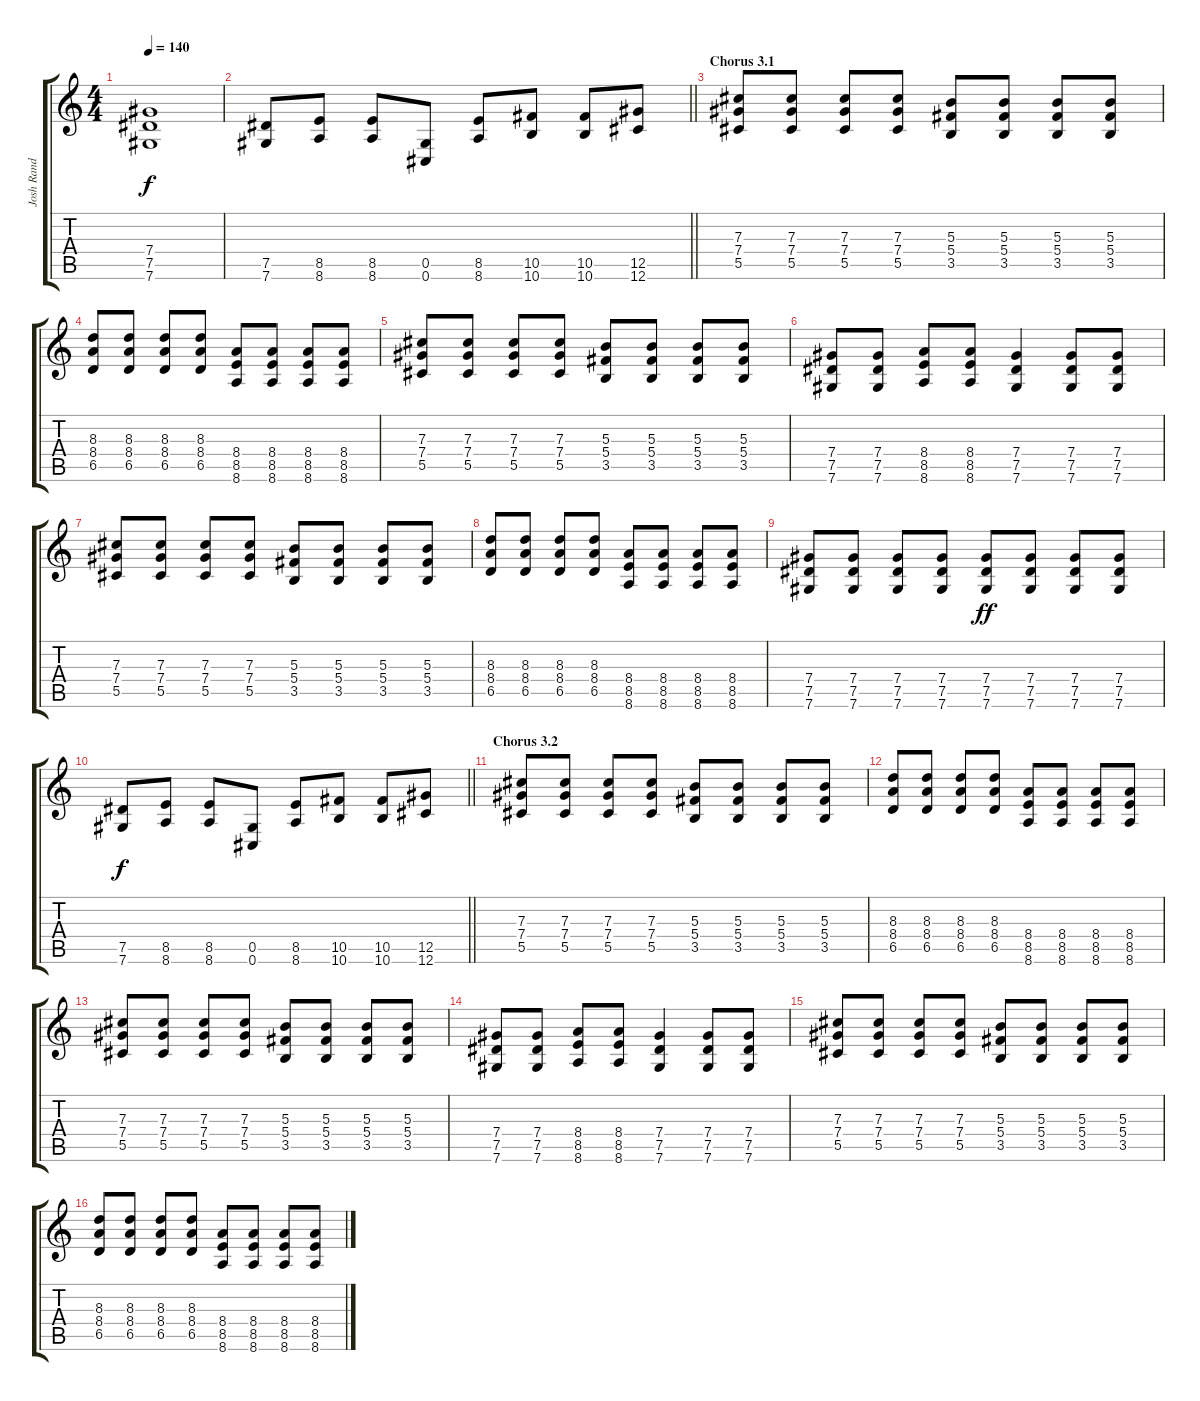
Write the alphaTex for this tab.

\track ("Josh Rand" "Josh Rand") {instrument distortionguitar}
\staff {score tabs}
\tuning (Eb4 Bb3 Gb3 Db3 Ab2 Db2) {hide}
\ts (4 4)
\tempo 140
\clef g2
\ks c
(7.4 7.5 7.6).1{dy f} |
\barLineRight lightlight
(7.5 7.6).8 (8.5 8.6).8 (8.5 8.6).8 (0.5 0.6).8 (8.5 8.6).8 (10.5 10.6).8 (10.5 10.6).8 (12.5 12.6).8 |
\section ("" "Chorus 3.1")
(7.3 7.4 5.5).8 (7.3 7.4 5.5).8 (7.3 7.4 5.5).8 (7.3 7.4 5.5).8 (5.3 5.4 3.5).8 (5.3 5.4 3.5).8 (5.3 5.4 3.5).8 (5.3 5.4 3.5).8 |
(8.3 8.4 6.5).8 (8.3 8.4 6.5).8 (8.3 8.4 6.5).8 (8.3 8.4 6.5).8 (8.4 8.5 8.6).8 (8.4 8.5 8.6).8 (8.4 8.5 8.6).8 (8.4 8.5 8.6).8 |
(7.3 7.4 5.5).8 (7.3 7.4 5.5).8 (7.3 7.4 5.5).8 (7.3 7.4 5.5).8 (5.3 5.4 3.5).8 (5.3 5.4 3.5).8 (5.3 5.4 3.5).8 (5.3 5.4 3.5).8 |
(7.4 7.5 7.6).8 (7.4 7.5 7.6).8 (8.4 8.5 8.6).8 (8.4 8.5 8.6).8 (7.4 7.5 7.6).4 (7.4 7.5 7.6).8 (7.4 7.5 7.6).8 |
(7.3 7.4 5.5).8 (7.3 7.4 5.5).8 (7.3 7.4 5.5).8 (7.3 7.4 5.5).8 (5.3 5.4 3.5).8 (5.3 5.4 3.5).8 (5.3 5.4 3.5).8 (5.3 5.4 3.5).8 |
(8.3 8.4 6.5).8 (8.3 8.4 6.5).8 (8.3 8.4 6.5).8 (8.3 8.4 6.5).8 (8.4 8.5 8.6).8 (8.4 8.5 8.6).8 (8.4 8.5 8.6).8 (8.4 8.5 8.6).8 |
(7.4 7.5 7.6).8 (7.4 7.5 7.6).8 (7.4 7.5 7.6).8 (7.4 7.5 7.6).8 (7.4 7.5 7.6).8{dy ff} (7.4 7.5 7.6).8 (7.4 7.5 7.6).8 (7.4 7.5 7.6).8 |
\barLineRight lightlight
(7.5 7.6).8{dy f} (8.5 8.6).8 (8.5 8.6).8 (0.5 0.6).8 (8.5 8.6).8 (10.5 10.6).8 (10.5 10.6).8 (12.5 12.6).8 |
\section ("" "Chorus 3.2")
(7.3 7.4 5.5).8 (7.3 7.4 5.5).8 (7.3 7.4 5.5).8 (7.3 7.4 5.5).8 (5.3 5.4 3.5).8 (5.3 5.4 3.5).8 (5.3 5.4 3.5).8 (5.3 5.4 3.5).8 |
(8.3 8.4 6.5).8 (8.3 8.4 6.5).8 (8.3 8.4 6.5).8 (8.3 8.4 6.5).8 (8.4 8.5 8.6).8 (8.4 8.5 8.6).8 (8.4 8.5 8.6).8 (8.4 8.5 8.6).8 |
(7.3 7.4 5.5).8 (7.3 7.4 5.5).8 (7.3 7.4 5.5).8 (7.3 7.4 5.5).8 (5.3 5.4 3.5).8 (5.3 5.4 3.5).8 (5.3 5.4 3.5).8 (5.3 5.4 3.5).8 |
(7.4 7.5 7.6).8 (7.4 7.5 7.6).8 (8.4 8.5 8.6).8 (8.4 8.5 8.6).8 (7.4 7.5 7.6).4 (7.4 7.5 7.6).8 (7.4 7.5 7.6).8 |
(7.3 7.4 5.5).8 (7.3 7.4 5.5).8 (7.3 7.4 5.5).8 (7.3 7.4 5.5).8 (5.3 5.4 3.5).8 (5.3 5.4 3.5).8 (5.3 5.4 3.5).8 (5.3 5.4 3.5).8 |
(8.3 8.4 6.5).8 (8.3 8.4 6.5).8 (8.3 8.4 6.5).8 (8.3 8.4 6.5).8 (8.4 8.5 8.6).8 (8.4 8.5 8.6).8 (8.4 8.5 8.6).8 (8.4 8.5 8.6).8
